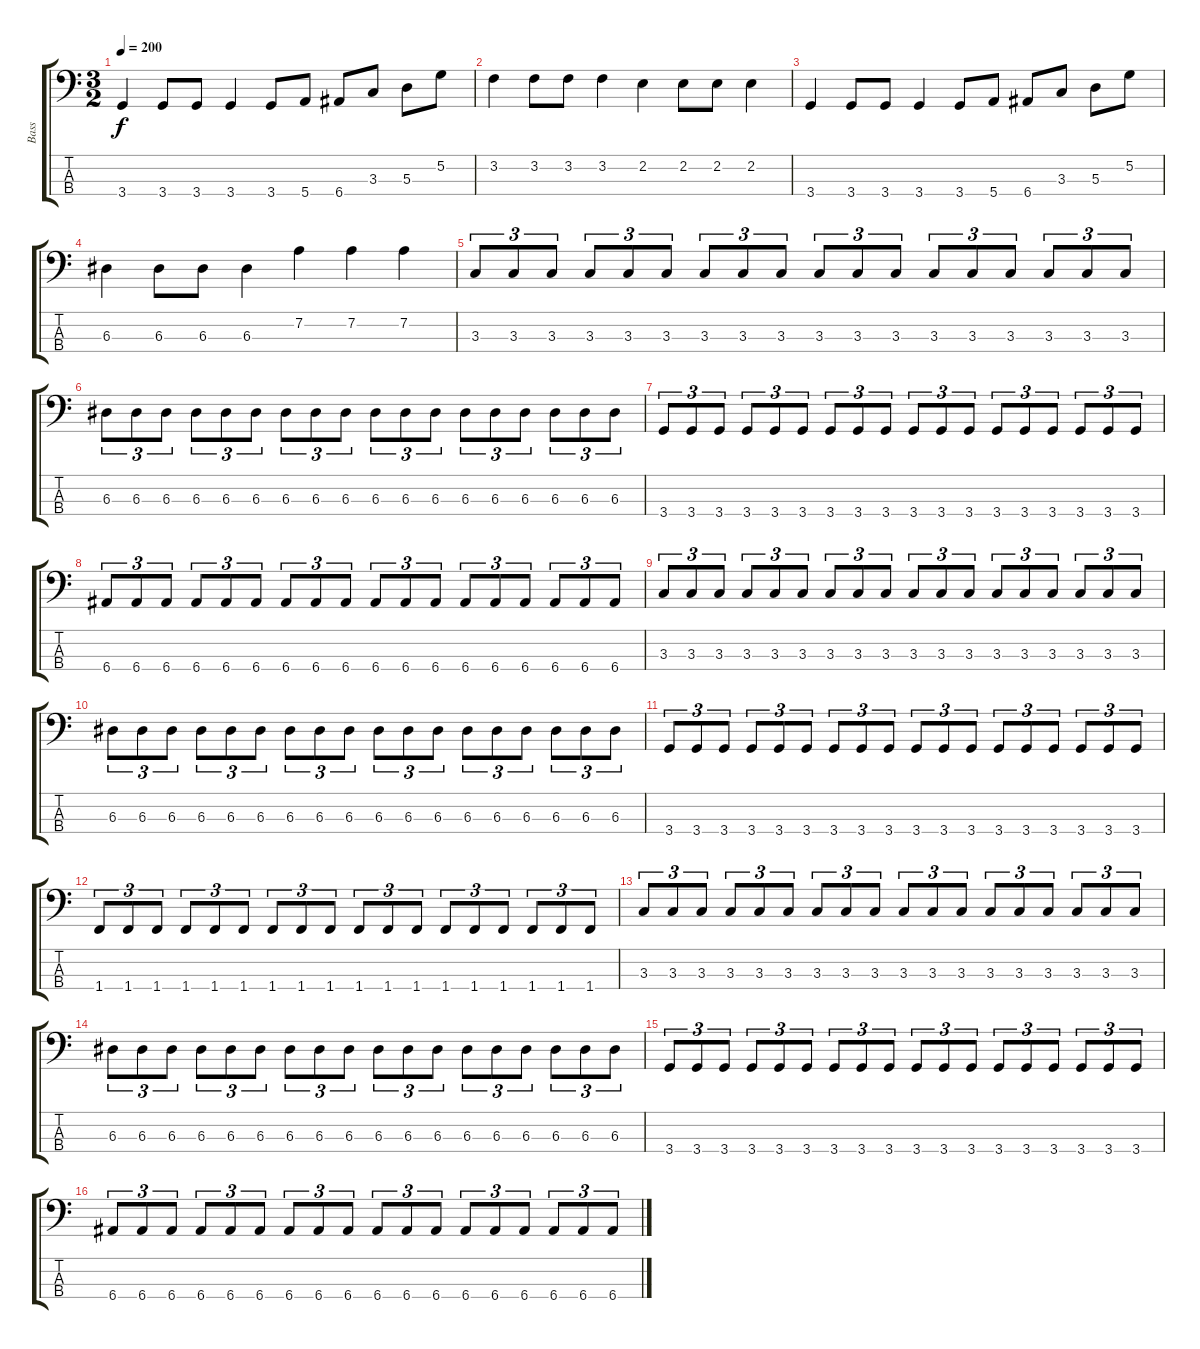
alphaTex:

\track ("Bass" "Bass") {instrument electricbasspick}
\staff {score tabs}
\tuning (G2 D2 A1 E1) {hide}
\ts (3 2)
\tempo 200
\clef f4
\ks c
3.4.4{dy f} 3.4.8 3.4.8 3.4.4 3.4.8 5.4.8 6.4.8 3.3.8 5.3.8 5.2.8 |
3.2.4 3.2.8 3.2.8 3.2.4 2.2.4 2.2.8 2.2.8 2.2.4 |
3.4.4 3.4.8 3.4.8 3.4.4 3.4.8 5.4.8 6.4.8 3.3.8 5.3.8 5.2.8 |
6.3.4 6.3.8 6.3.8 6.3.4 7.2.4 7.2.4 7.2.4 |
3.3.8{tu (3 2)} 3.3.8{tu (3 2)} 3.3.8{tu (3 2)} 3.3.8{tu (3 2)} 3.3.8{tu (3 2)} 3.3.8{tu (3 2)} 3.3.8{tu (3 2)} 3.3.8{tu (3 2)} 3.3.8{tu (3 2)} 3.3.8{tu (3 2)} 3.3.8{tu (3 2)} 3.3.8{tu (3 2)} 3.3.8{tu (3 2)} 3.3.8{tu (3 2)} 3.3.8{tu (3 2)} 3.3.8{tu (3 2)} 3.3.8{tu (3 2)} 3.3.8{tu (3 2)} |
6.3.8{tu (3 2)} 6.3.8{tu (3 2)} 6.3.8{tu (3 2)} 6.3.8{tu (3 2)} 6.3.8{tu (3 2)} 6.3.8{tu (3 2)} 6.3.8{tu (3 2)} 6.3.8{tu (3 2)} 6.3.8{tu (3 2)} 6.3.8{tu (3 2)} 6.3.8{tu (3 2)} 6.3.8{tu (3 2)} 6.3.8{tu (3 2)} 6.3.8{tu (3 2)} 6.3.8{tu (3 2)} 6.3.8{tu (3 2)} 6.3.8{tu (3 2)} 6.3.8{tu (3 2)} |
3.4.8{tu (3 2)} 3.4.8{tu (3 2)} 3.4.8{tu (3 2)} 3.4.8{tu (3 2)} 3.4.8{tu (3 2)} 3.4.8{tu (3 2)} 3.4.8{tu (3 2)} 3.4.8{tu (3 2)} 3.4.8{tu (3 2)} 3.4.8{tu (3 2)} 3.4.8{tu (3 2)} 3.4.8{tu (3 2)} 3.4.8{tu (3 2)} 3.4.8{tu (3 2)} 3.4.8{tu (3 2)} 3.4.8{tu (3 2)} 3.4.8{tu (3 2)} 3.4.8{tu (3 2)} |
6.4.8{tu (3 2)} 6.4.8{tu (3 2)} 6.4.8{tu (3 2)} 6.4.8{tu (3 2)} 6.4.8{tu (3 2)} 6.4.8{tu (3 2)} 6.4.8{tu (3 2)} 6.4.8{tu (3 2)} 6.4.8{tu (3 2)} 6.4.8{tu (3 2)} 6.4.8{tu (3 2)} 6.4.8{tu (3 2)} 6.4.8{tu (3 2)} 6.4.8{tu (3 2)} 6.4.8{tu (3 2)} 6.4.8{tu (3 2)} 6.4.8{tu (3 2)} 6.4.8{tu (3 2)} |
3.3.8{tu (3 2)} 3.3.8{tu (3 2)} 3.3.8{tu (3 2)} 3.3.8{tu (3 2)} 3.3.8{tu (3 2)} 3.3.8{tu (3 2)} 3.3.8{tu (3 2)} 3.3.8{tu (3 2)} 3.3.8{tu (3 2)} 3.3.8{tu (3 2)} 3.3.8{tu (3 2)} 3.3.8{tu (3 2)} 3.3.8{tu (3 2)} 3.3.8{tu (3 2)} 3.3.8{tu (3 2)} 3.3.8{tu (3 2)} 3.3.8{tu (3 2)} 3.3.8{tu (3 2)} |
6.3.8{tu (3 2)} 6.3.8{tu (3 2)} 6.3.8{tu (3 2)} 6.3.8{tu (3 2)} 6.3.8{tu (3 2)} 6.3.8{tu (3 2)} 6.3.8{tu (3 2)} 6.3.8{tu (3 2)} 6.3.8{tu (3 2)} 6.3.8{tu (3 2)} 6.3.8{tu (3 2)} 6.3.8{tu (3 2)} 6.3.8{tu (3 2)} 6.3.8{tu (3 2)} 6.3.8{tu (3 2)} 6.3.8{tu (3 2)} 6.3.8{tu (3 2)} 6.3.8{tu (3 2)} |
3.4.8{tu (3 2)} 3.4.8{tu (3 2)} 3.4.8{tu (3 2)} 3.4.8{tu (3 2)} 3.4.8{tu (3 2)} 3.4.8{tu (3 2)} 3.4.8{tu (3 2)} 3.4.8{tu (3 2)} 3.4.8{tu (3 2)} 3.4.8{tu (3 2)} 3.4.8{tu (3 2)} 3.4.8{tu (3 2)} 3.4.8{tu (3 2)} 3.4.8{tu (3 2)} 3.4.8{tu (3 2)} 3.4.8{tu (3 2)} 3.4.8{tu (3 2)} 3.4.8{tu (3 2)} |
1.4.8{tu (3 2)} 1.4.8{tu (3 2)} 1.4.8{tu (3 2)} 1.4.8{tu (3 2)} 1.4.8{tu (3 2)} 1.4.8{tu (3 2)} 1.4.8{tu (3 2)} 1.4.8{tu (3 2)} 1.4.8{tu (3 2)} 1.4.8{tu (3 2)} 1.4.8{tu (3 2)} 1.4.8{tu (3 2)} 1.4.8{tu (3 2)} 1.4.8{tu (3 2)} 1.4.8{tu (3 2)} 1.4.8{tu (3 2)} 1.4.8{tu (3 2)} 1.4.8{tu (3 2)} |
3.3.8{tu (3 2)} 3.3.8{tu (3 2)} 3.3.8{tu (3 2)} 3.3.8{tu (3 2)} 3.3.8{tu (3 2)} 3.3.8{tu (3 2)} 3.3.8{tu (3 2)} 3.3.8{tu (3 2)} 3.3.8{tu (3 2)} 3.3.8{tu (3 2)} 3.3.8{tu (3 2)} 3.3.8{tu (3 2)} 3.3.8{tu (3 2)} 3.3.8{tu (3 2)} 3.3.8{tu (3 2)} 3.3.8{tu (3 2)} 3.3.8{tu (3 2)} 3.3.8{tu (3 2)} |
6.3.8{tu (3 2)} 6.3.8{tu (3 2)} 6.3.8{tu (3 2)} 6.3.8{tu (3 2)} 6.3.8{tu (3 2)} 6.3.8{tu (3 2)} 6.3.8{tu (3 2)} 6.3.8{tu (3 2)} 6.3.8{tu (3 2)} 6.3.8{tu (3 2)} 6.3.8{tu (3 2)} 6.3.8{tu (3 2)} 6.3.8{tu (3 2)} 6.3.8{tu (3 2)} 6.3.8{tu (3 2)} 6.3.8{tu (3 2)} 6.3.8{tu (3 2)} 6.3.8{tu (3 2)} |
3.4.8{tu (3 2)} 3.4.8{tu (3 2)} 3.4.8{tu (3 2)} 3.4.8{tu (3 2)} 3.4.8{tu (3 2)} 3.4.8{tu (3 2)} 3.4.8{tu (3 2)} 3.4.8{tu (3 2)} 3.4.8{tu (3 2)} 3.4.8{tu (3 2)} 3.4.8{tu (3 2)} 3.4.8{tu (3 2)} 3.4.8{tu (3 2)} 3.4.8{tu (3 2)} 3.4.8{tu (3 2)} 3.4.8{tu (3 2)} 3.4.8{tu (3 2)} 3.4.8{tu (3 2)} |
6.4.8{tu (3 2)} 6.4.8{tu (3 2)} 6.4.8{tu (3 2)} 6.4.8{tu (3 2)} 6.4.8{tu (3 2)} 6.4.8{tu (3 2)} 6.4.8{tu (3 2)} 6.4.8{tu (3 2)} 6.4.8{tu (3 2)} 6.4.8{tu (3 2)} 6.4.8{tu (3 2)} 6.4.8{tu (3 2)} 6.4.8{tu (3 2)} 6.4.8{tu (3 2)} 6.4.8{tu (3 2)} 6.4.8{tu (3 2)} 6.4.8{tu (3 2)} 6.4.8{tu (3 2)}
